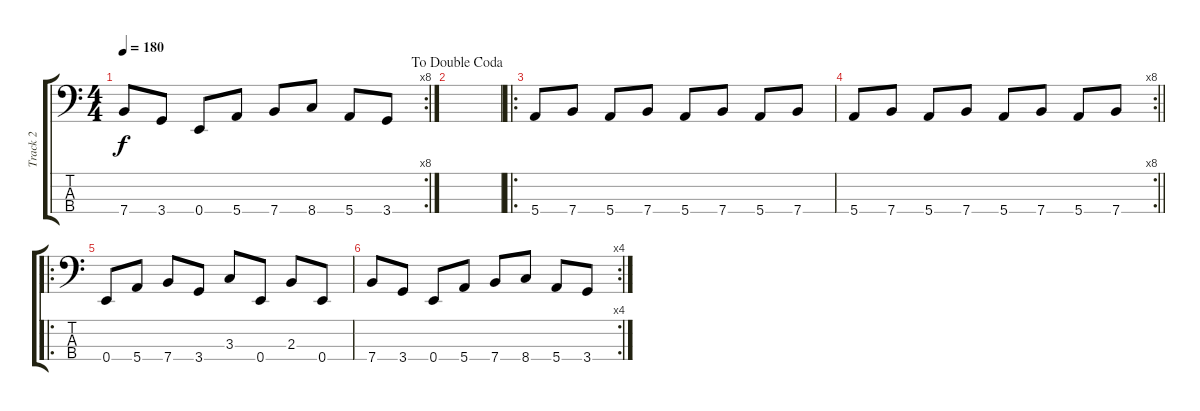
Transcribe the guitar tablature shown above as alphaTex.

\track ("Track 2" "Track 2") {instrument electricbasspick}
\staff {score tabs}
\tuning (G2 D2 A1 E1) {hide}
\rc 8
\ts (4 4)
\tempo 180
\clef f4
\ks c
7.4.8{dy f} 3.4.8 0.4.8 5.4.8 7.4.8 8.4.8 5.4.8 3.4.8 |
\jump dadoublecoda
|
\ro
5.4.8 7.4.8 5.4.8 7.4.8 5.4.8 7.4.8 5.4.8 7.4.8 |
\rc 8
\barLineRight lightlight
5.4.8 7.4.8 5.4.8 7.4.8 5.4.8 7.4.8 5.4.8 7.4.8 |
\ro
0.4.8 5.4.8 7.4.8 3.4.8 3.3.8 0.4.8 2.3.8 0.4.8 |
\rc 4
7.4.8 3.4.8 0.4.8 5.4.8 7.4.8 8.4.8 5.4.8 3.4.8
